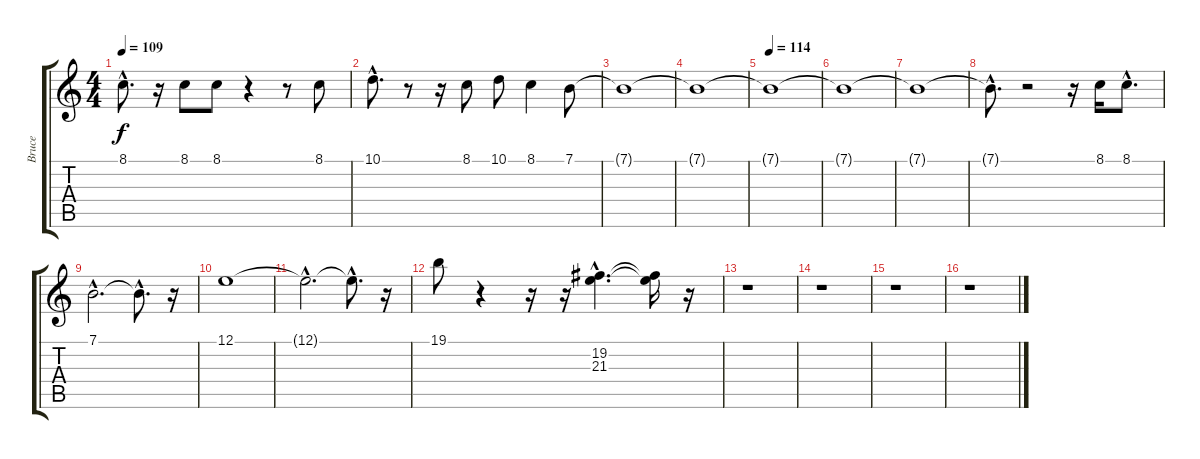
\track ("Bruce" "Bruce") {instrument voiceoohs}
\staff {score tabs}
\tuning (E4 B3 G3 D3 A2 E2) {hide}
\ts (4 4)
\tempo 109
\clef g2
\ks c
8.1{hac t}.8{d dy f} r.16 8.1.8 8.1.8 r.4 r.8 8.1.8 |
10.1{hac}.8{d} r.8 r.16 8.1.8 10.1.8 8.1.4 7.1.8 |
7.1{t}.1 |
7.1{t}.1 |
\tempo 114
7.1{t}.1 |
7.1{t}.1 |
7.1{t}.1 |
7.1{hac t}.8{d} r.2 r.16 8.1.16 8.1{hac}.8{d} |
7.1{hac}.2{d} 7.1{hac t}.8{d} r.16 |
12.1.1 |
12.1{hac t}.2{d} 12.1{hac t}.8{d} r.16 |
19.1.8 r.4 r.16 r.16 (19.2{hac} 21.3{hac}).4{d} (19.2{t} 21.3{t}).16 r.16 |
r.1 |
r.1 |
r.1 |
r.1
